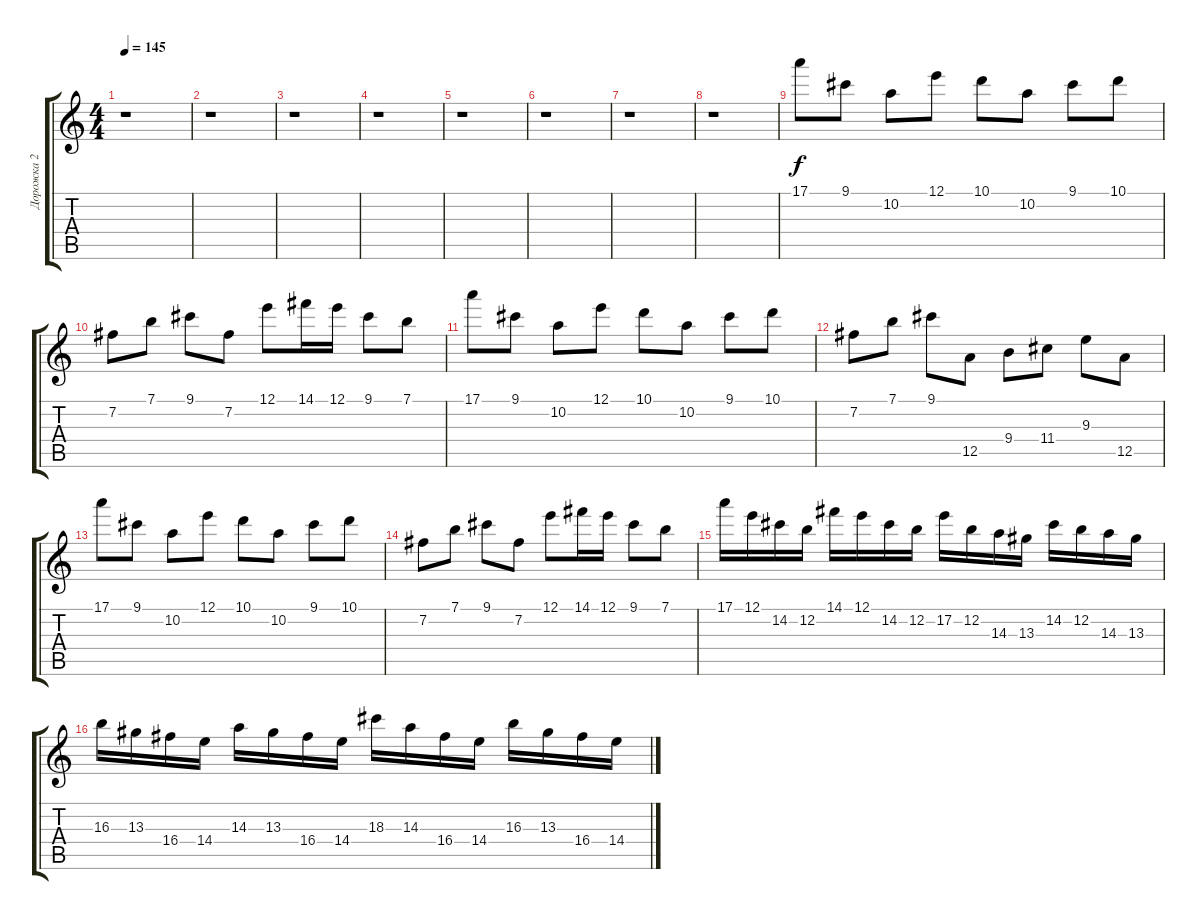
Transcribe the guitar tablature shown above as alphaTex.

\track ("Дорожка 2" "Дорожка 2") {instrument distortionguitar}
\staff {score tabs}
\tuning (E4 B3 G3 D3 A2 E2) {hide}
\ts (4 4)
\tempo 145
\clef g2
\ks c
r.1{dy f} |
r.1 |
r.1 |
r.1 |
r.1 |
r.1 |
r.1 |
r.1 |
17.1.8 9.1.8 10.2.8 12.1.8 10.1.8 10.2.8 9.1.8 10.1.8 |
7.2.8 7.1.8 9.1.8 7.2.8 12.1.8 14.1.16 12.1.16 9.1.8 7.1.8 |
17.1.8 9.1.8 10.2.8 12.1.8 10.1.8 10.2.8 9.1.8 10.1.8 |
7.2.8 7.1.8 9.1.8 12.5.8 9.4.8 11.4.8 9.3.8 12.5.8 |
17.1.8 9.1.8 10.2.8 12.1.8 10.1.8 10.2.8 9.1.8 10.1.8 |
7.2.8 7.1.8 9.1.8 7.2.8 12.1.8 14.1.16 12.1.16 9.1.8 7.1.8 |
17.1.16 12.1.16 14.2.16 12.2.16 14.1.16 12.1.16 14.2.16 12.2.16 17.2.16 12.2.16 14.3.16 13.3.16 14.2.16 12.2.16 14.3.16 13.3.16 |
16.3.16 13.3.16 16.4.16 14.4.16 14.3.16 13.3.16 16.4.16 14.4.16 18.3.16 14.3.16 16.4.16 14.4.16 16.3.16 13.3.16 16.4.16 14.4.16
